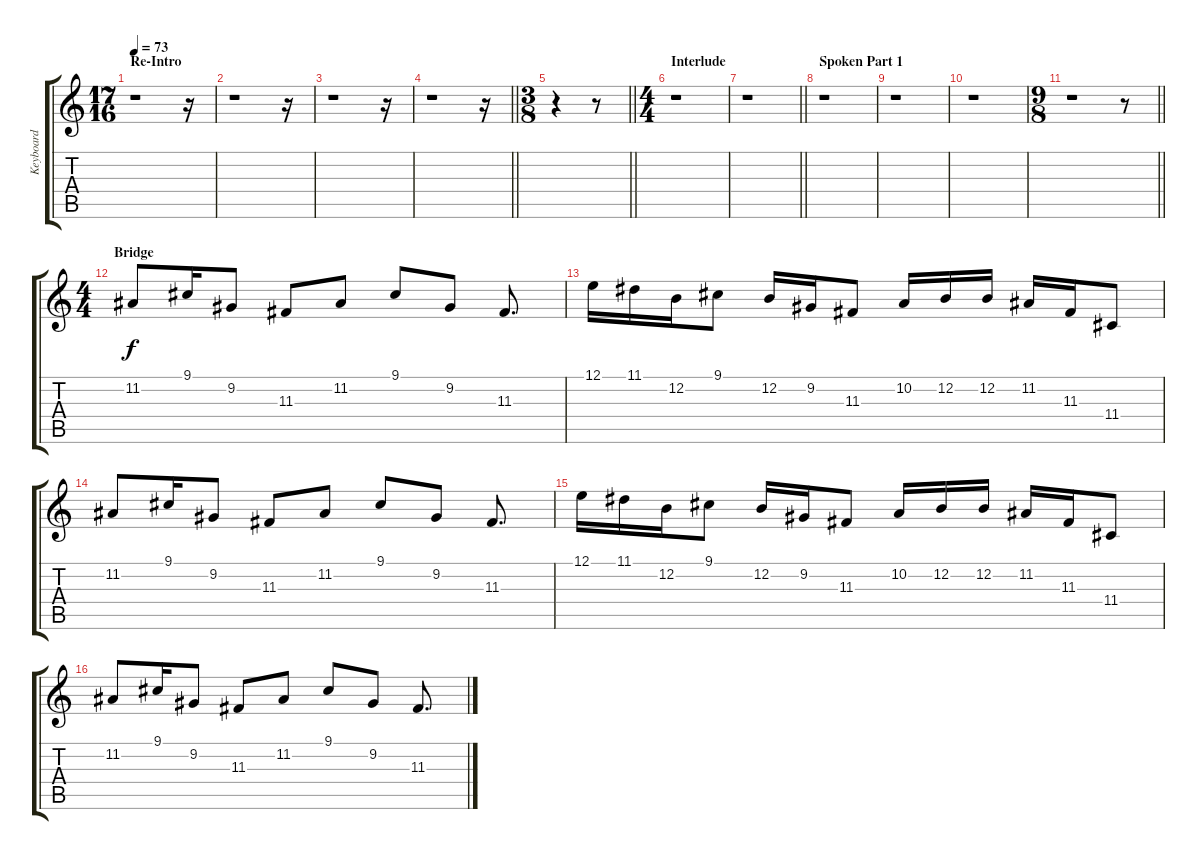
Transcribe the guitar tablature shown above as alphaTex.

\track ("Keyboard" "Keyboard") {instrument acousticgrandpiano}
\staff {score tabs}
\tuning (E4 B3 G3 D3 A2 D2) {hide}
\ts (17 16)
\section ("" "Re-Intro")
\tempo 73
\clef g2
\ks c
r.1{dy f} r.16 |
r.1 r.16 |
r.1 r.16 |
\barLineRight lightlight
r.1 r.16 |
\ts (3 8)
\barLineRight lightlight
r.4 r.8 |
\ts (4 4)
\section ("" "Interlude")
r.1 |
\barLineRight lightlight
r.1 |
\section ("" "Spoken Part 1")
r.1 |
r.1 |
r.1 |
\ts (9 8)
\barLineRight lightlight
r.1 r.8 |
\ts (4 4)
\section ("" "Bridge")
11.2.8 9.1.16 9.2.8 11.3.8 11.2.8 9.1.8 9.2.8 11.3.8{d} |
12.1.16 11.1.16 12.2.16 9.1.8 12.2.16 9.2.16 11.3.8 10.2.16 12.2.16 12.2.16 11.2.16 11.3.16 11.4.8 |
11.2.8 9.1.16 9.2.8 11.3.8 11.2.8 9.1.8 9.2.8 11.3.8{d} |
12.1.16 11.1.16 12.2.16 9.1.8 12.2.16 9.2.16 11.3.8 10.2.16 12.2.16 12.2.16 11.2.16 11.3.16 11.4.8 |
11.2.8 9.1.16 9.2.8 11.3.8 11.2.8 9.1.8 9.2.8 11.3.8{d}
